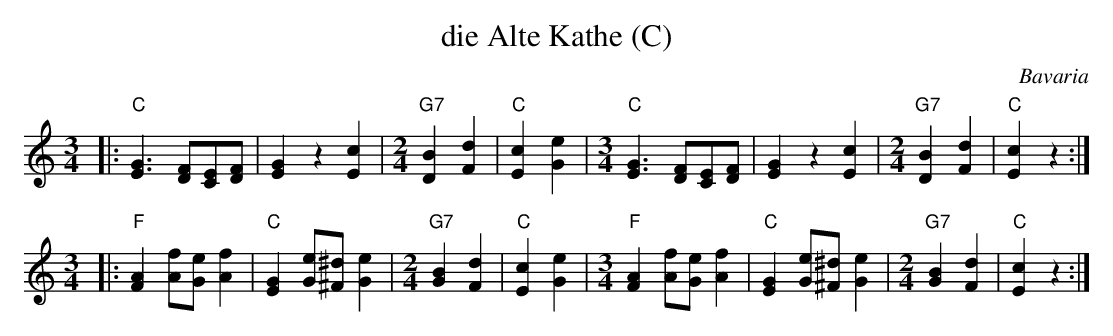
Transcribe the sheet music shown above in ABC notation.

X:1
T:die Alte Kathe (C)
O:Bavaria
M:3/4
K:C
|:      "C"[G3E3] [FD][EC][FD] | [G2E2] z2 [c2E2] |[M:2/4]"G7"[B2D2] [d2F2] | "C"[c2E2] [e2G2] \
|[M:3/4]"C"[G3E3] [FD][EC][FD] | [G2E2] z2 [c2E2] |[M:2/4]"G7"[B2D2] [d2F2] | "C"[c2E2] z2 :|
M:3/4
|:      "F"[A2F2] [fA][eG] [f2A2] | "C"[G2E2] [eG][^d^F] [e2G2] |[M:2/4]"G7"[B2G2] [d2F2] | "C"[c2E2] [e2G2] \
|[M:3/4]"F"[A2F2] [fA][eG] [f2A2] | "C"[G2E2] [eG][^d^F] [e2G2] |[M:2/4]"G7"[B2G2] [d2F2] | "C"[c2E2] z2 :|
